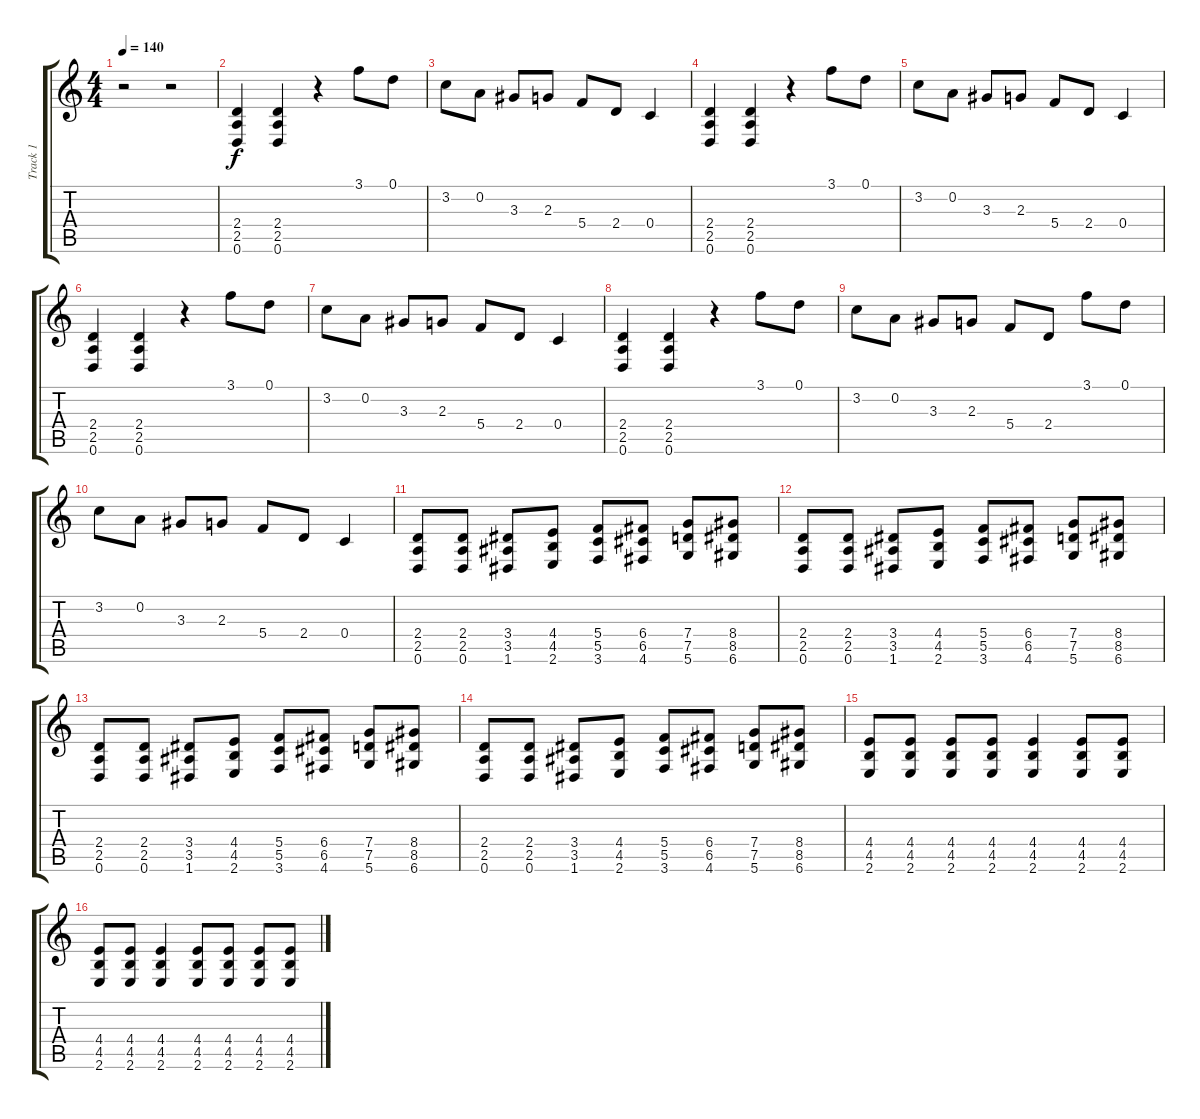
\track ("Track 1" "Track 1") {instrument overdrivenguitar}
\staff {score tabs}
\tuning (D4 A3 F3 C3 G2 D2) {hide}
\ts (4 4)
\tempo 140
\clef g2
\ks c
r.2{dy f} r.2 |
(2.4 2.5 0.6).4 (2.4 2.5 0.6).4 r.4 3.1.8 0.1.8 |
3.2.8 0.2.8 3.3.8 2.3.8 5.4.8 2.4.8 0.4.4 |
(2.4 2.5 0.6).4 (2.4 2.5 0.6).4 r.4 3.1.8 0.1.8 |
3.2.8 0.2.8 3.3.8 2.3.8 5.4.8 2.4.8 0.4.4 |
(2.4 2.5 0.6).4 (2.4 2.5 0.6).4 r.4 3.1.8 0.1.8 |
3.2.8 0.2.8 3.3.8 2.3.8 5.4.8 2.4.8 0.4.4 |
(2.4 2.5 0.6).4 (2.4 2.5 0.6).4 r.4 3.1.8 0.1.8 |
3.2.8 0.2.8 3.3.8 2.3.8 5.4.8 2.4.8 3.1.8 0.1.8 |
3.2.8 0.2.8 3.3.8 2.3.8 5.4.8 2.4.8 0.4.4 |
(2.4 2.5 0.6).8 (2.4 2.5 0.6).8 (3.4 3.5 1.6).8 (4.4 4.5 2.6).8 (5.4 5.5 3.6).8 (6.4 6.5 4.6).8 (7.4 7.5 5.6).8 (8.4 8.5 6.6).8 |
(2.4 2.5 0.6).8 (2.4 2.5 0.6).8 (3.4 3.5 1.6).8 (4.4 4.5 2.6).8 (5.4 5.5 3.6).8 (6.4 6.5 4.6).8 (7.4 7.5 5.6).8 (8.4 8.5 6.6).8 |
(2.4 2.5 0.6).8 (2.4 2.5 0.6).8 (3.4 3.5 1.6).8 (4.4 4.5 2.6).8 (5.4 5.5 3.6).8 (6.4 6.5 4.6).8 (7.4 7.5 5.6).8 (8.4 8.5 6.6).8 |
(2.4 2.5 0.6).8 (2.4 2.5 0.6).8 (3.4 3.5 1.6).8 (4.4 4.5 2.6).8 (5.4 5.5 3.6).8 (6.4 6.5 4.6).8 (7.4 7.5 5.6).8 (8.4 8.5 6.6).8 |
(4.4 4.5 2.6).8 (4.4 4.5 2.6).8 (4.4 4.5 2.6).8 (4.4 4.5 2.6).8 (4.4 4.5 2.6).4 (4.4 4.5 2.6).8 (4.4 4.5 2.6).8 |
(4.4 4.5 2.6).8 (4.4 4.5 2.6).8 (4.4 4.5 2.6).4 (4.4 4.5 2.6).8 (4.4 4.5 2.6).8 (4.4 4.5 2.6).8 (4.4 4.5 2.6).8
